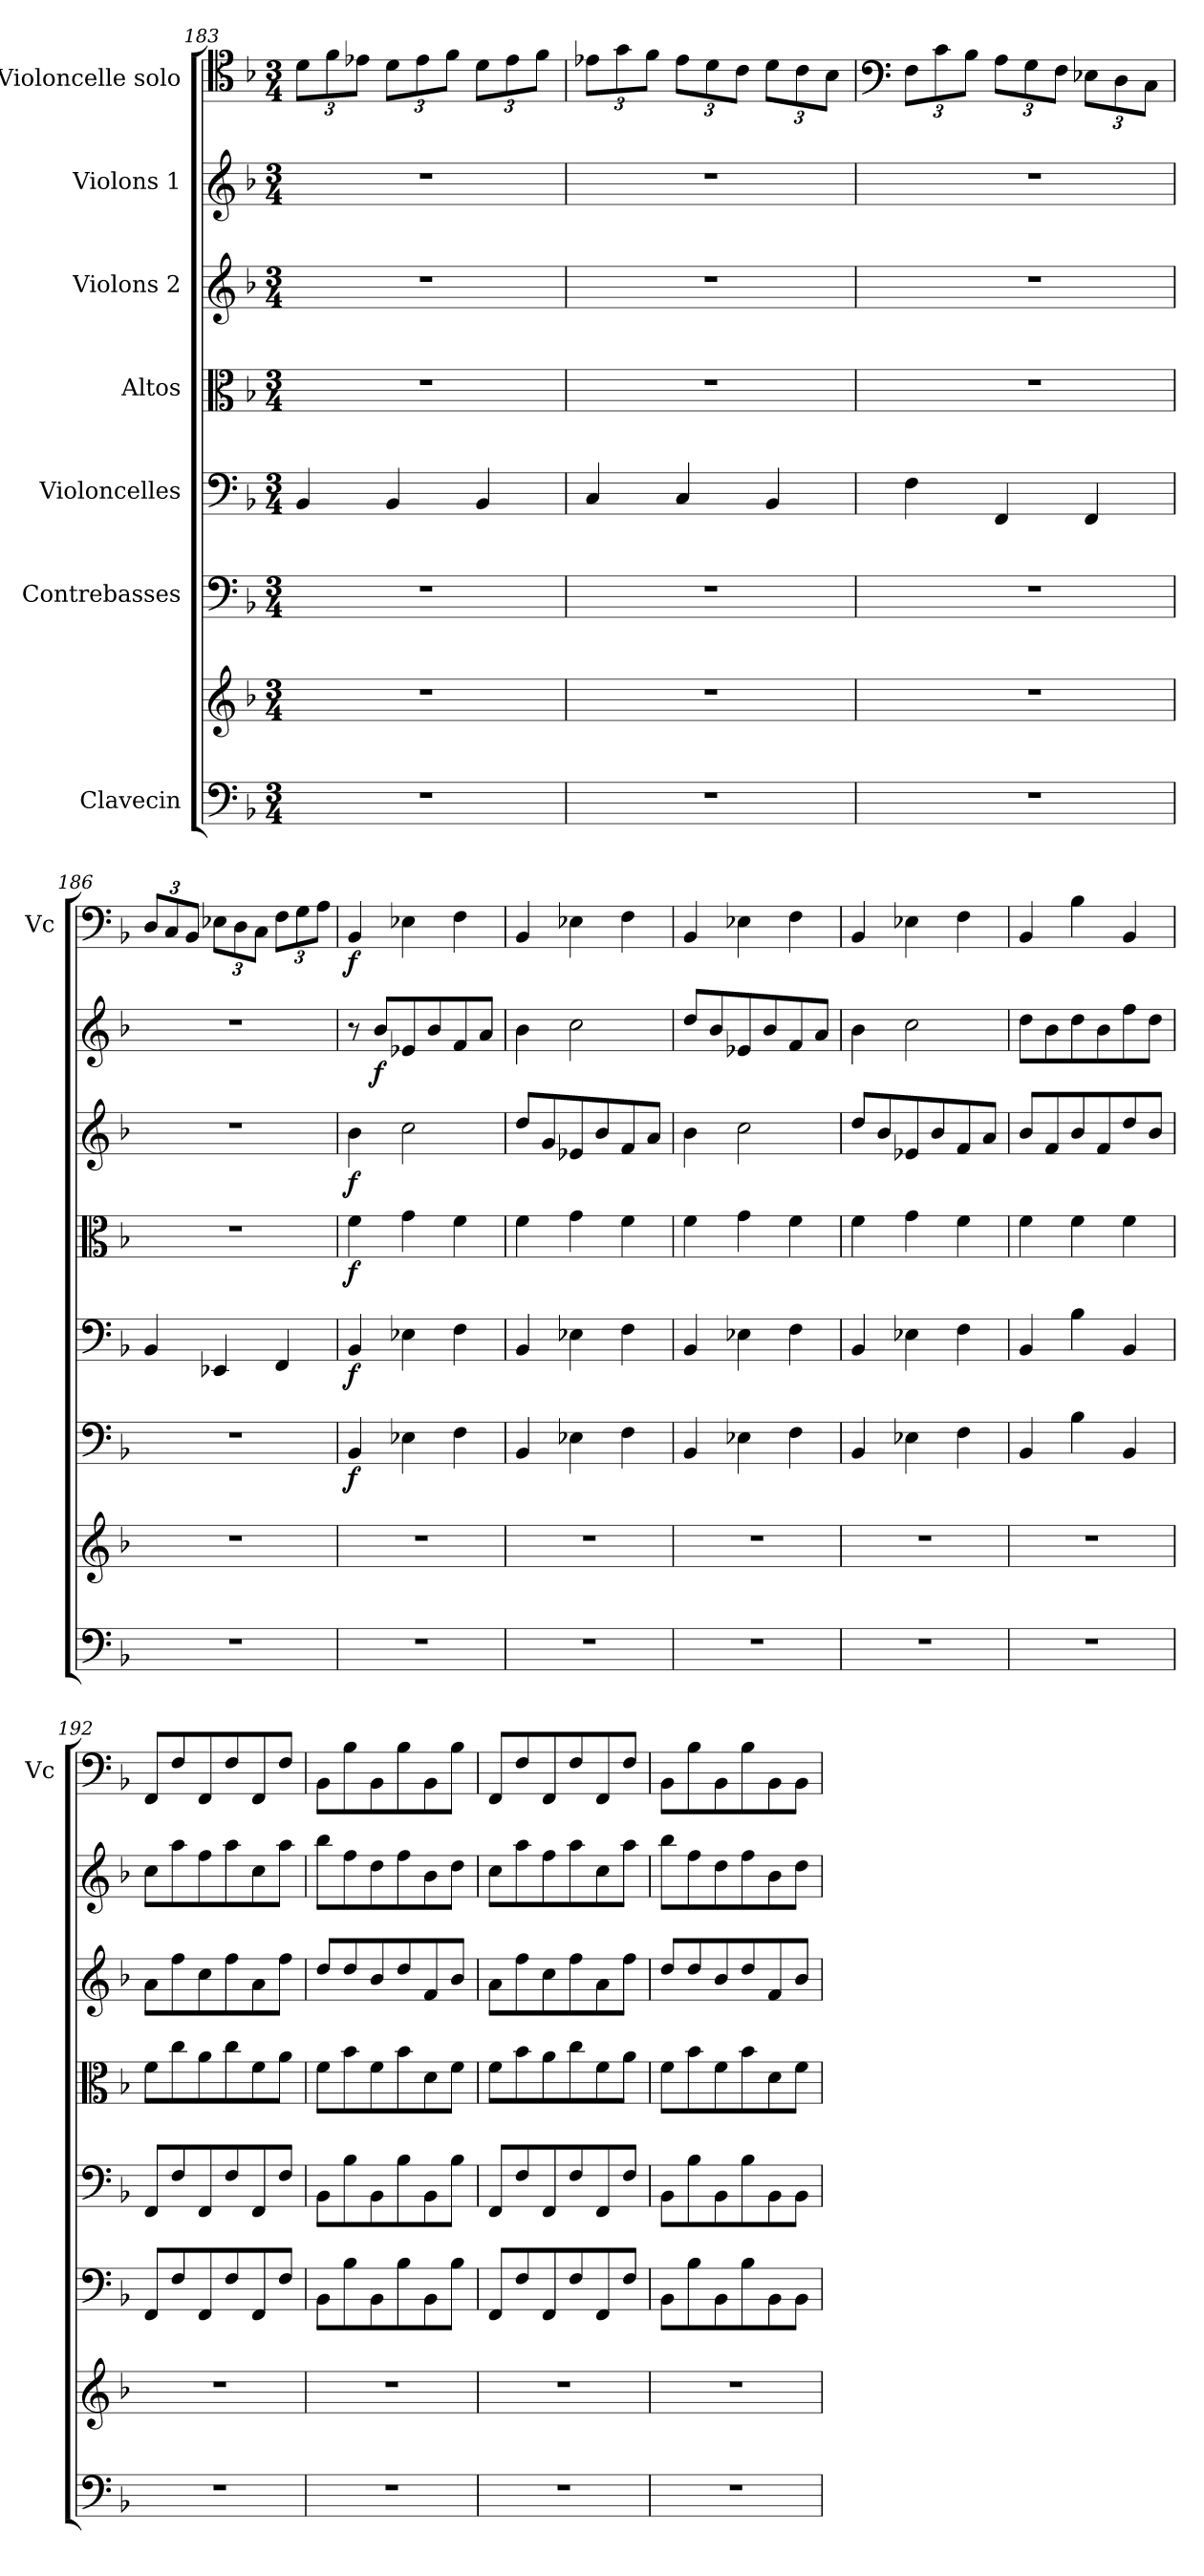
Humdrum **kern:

**kern	**kern	**kern	**dynam	**kern	**dynam	**kern	**dynam	**kern	**dynam	**kern	**dynam	**kern	**dynam
*part7	*part7	*part6	*part6	*part5	*part5	*part4	*part4	*part3	*part3	*part2	*part2	*part1	*part1
*staff8	*staff7	*staff6	*staff6	*staff5	*staff5	*staff4	*staff4	*staff3	*staff3	*staff2	*staff2	*staff1	*staff1
*I"Clavecin	*	*I"Contrebasses	*	*I"Violoncelles	*	*I"Altos	*	*I"Violons 2	*	*I"Violons 1	*	*I"Violoncelle solo	*
*	*	*	*	*	*	*	*	*	*	*	*	*I'Vc	*
*clefF4	*clefG2	*clefF4	*	*clefF4	*	*clefC3	*	*clefG2	*	*clefG2	*	*clefC4	*
*	*	*ITrd7c12	*	*	*	*	*	*	*	*	*	*	*
*k[b-]	*k[b-]	*k[b-]	*	*k[b-]	*	*k[b-]	*	*k[b-]	*	*k[b-]	*	*k[b-]	*
*M3/4	*M3/4	*M3/4	*	*M3/4	*	*M3/4	*	*M3/4	*	*M3/4	*	*M3/4	*
*	*	*	*	*	*	*	*	*	*	*	*	*Xbrackettup	*
=183	=183	=183	=183	=183	=183	=183	=183	=183	=183	=183	=183	=183	=183
2.r	2.r	2.r	.	4BB-/	.	2.r	.	2.r	.	2.r	.	12d\L	.
.	.	.	.	.	.	.	.	.	.	.	.	12f\	.
.	.	.	.	.	.	.	.	.	.	.	.	12e-X\J	.
.	.	.	.	4BB-/	.	.	.	.	.	.	.	12d\L	.
.	.	.	.	.	.	.	.	.	.	.	.	12e-\	.
.	.	.	.	.	.	.	.	.	.	.	.	12f\J	.
.	.	.	.	4BB-/	.	.	.	.	.	.	.	12d\L	.
.	.	.	.	.	.	.	.	.	.	.	.	12e-\	.
.	.	.	.	.	.	.	.	.	.	.	.	12f\J	.
=184	=184	=184	=184	=184	=184	=184	=184	=184	=184	=184	=184	=184	=184
2.r	2.r	2.r	.	4C/	.	2.r	.	2.r	.	2.r	.	12e-X\L	.
.	.	.	.	.	.	.	.	.	.	.	.	12g\	.
.	.	.	.	.	.	.	.	.	.	.	.	12f\J	.
.	.	.	.	4C/	.	.	.	.	.	.	.	12e-\L	.
.	.	.	.	.	.	.	.	.	.	.	.	12d\	.
.	.	.	.	.	.	.	.	.	.	.	.	12c\J	.
.	.	.	.	4BB-/	.	.	.	.	.	.	.	12d\L	.
.	.	.	.	.	.	.	.	.	.	.	.	12c\	.
.	.	.	.	.	.	.	.	.	.	.	.	12B-\J	.
=185	=185	=185	=185	=185	=185	=185	=185	=185	=185	=185	=185	=185	=185
*	*	*	*	*	*	*	*	*	*	*	*	*clefF4	*
2.r	2.r	2.r	.	4F\	.	2.r	.	2.r	.	2.r	.	12F\L	.
.	.	.	.	.	.	.	.	.	.	.	.	12c\	.
.	.	.	.	.	.	.	.	.	.	.	.	12B-\J	.
.	.	.	.	4FF/	.	.	.	.	.	.	.	12A\L	.
.	.	.	.	.	.	.	.	.	.	.	.	12G\	.
.	.	.	.	.	.	.	.	.	.	.	.	12F\J	.
.	.	.	.	4FF/	.	.	.	.	.	.	.	12E-X\L	.
.	.	.	.	.	.	.	.	.	.	.	.	12D\	.
.	.	.	.	.	.	.	.	.	.	.	.	12C\J	.
!!LO:LB:g=z
=186	=186	=186	=186	=186	=186	=186	=186	=186	=186	=186	=186	=186	=186
2.r	2.r	2.r	.	4BB-/	.	2.r	.	2.r	.	2.r	.	12D/L	.
.	.	.	.	.	.	.	.	.	.	.	.	12C/	.
.	.	.	.	.	.	.	.	.	.	.	.	12BB-/J	.
.	.	.	.	4EE-X/	.	.	.	.	.	.	.	12E-X\L	.
.	.	.	.	.	.	.	.	.	.	.	.	12D\	.
.	.	.	.	.	.	.	.	.	.	.	.	12C\J	.
.	.	.	.	4FF/	.	.	.	.	.	.	.	12F\L	.
.	.	.	.	.	.	.	.	.	.	.	.	12G\	.
.	.	.	.	.	.	.	.	.	.	.	.	12A\J	.
=187	=187	=187	=187	=187	=187	=187	=187	=187	=187	=187	=187	=187	=187
!	!	!	!LO:DY:b	!	!LO:DY:b	!	!LO:DY:b	!	!LO:DY:b	!	!	!	!LO:DY:b
2.r	2.r	4BBB-/	f	4BB-/	f	4f\	f	4b-\	f	8r	.	4BB-/	f
!	!	!	!	!	!	!	!	!	!	!	!LO:DY:b	!	!
.	.	.	.	.	.	.	.	.	.	8b-/L	f	.	.
.	.	4EE-X\	.	4E-X\	.	4g\	.	2cc\	.	8e-X/	.	4E-X\	.
.	.	.	.	.	.	.	.	.	.	8b-/	.	.	.
.	.	4FF\	.	4F\	.	4f\	.	.	.	8f/	.	4F\	.
.	.	.	.	.	.	.	.	.	.	8a/J	.	.	.
=188	=188	=188	=188	=188	=188	=188	=188	=188	=188	=188	=188	=188	=188
2.r	2.r	4BBB-/	.	4BB-/	.	4f\	.	8dd/L	.	4b-\	.	4BB-/	.
.	.	.	.	.	.	.	.	8g/	.	.	.	.	.
.	.	4EE-X\	.	4E-X\	.	4g\	.	8e-X/	.	2cc\	.	4E-X\	.
.	.	.	.	.	.	.	.	8b-/	.	.	.	.	.
.	.	4FF\	.	4F\	.	4f\	.	8f/	.	.	.	4F\	.
.	.	.	.	.	.	.	.	8a/J	.	.	.	.	.
=189	=189	=189	=189	=189	=189	=189	=189	=189	=189	=189	=189	=189	=189
2.r	2.r	4BBB-/	.	4BB-/	.	4f\	.	4b-\	.	8dd/L	.	4BB-/	.
.	.	.	.	.	.	.	.	.	.	8b-/	.	.	.
.	.	4EE-X\	.	4E-X\	.	4g\	.	2cc\	.	8e-X/	.	4E-X\	.
.	.	.	.	.	.	.	.	.	.	8b-/	.	.	.
.	.	4FF\	.	4F\	.	4f\	.	.	.	8f/	.	4F\	.
.	.	.	.	.	.	.	.	.	.	8a/J	.	.	.
=190	=190	=190	=190	=190	=190	=190	=190	=190	=190	=190	=190	=190	=190
2.r	2.r	4BBB-/	.	4BB-/	.	4f\	.	8dd/L	.	4b-\	.	4BB-/	.
.	.	.	.	.	.	.	.	8b-/	.	.	.	.	.
.	.	4EE-X\	.	4E-X\	.	4g\	.	8e-X/	.	2cc\	.	4E-X\	.
.	.	.	.	.	.	.	.	8b-/	.	.	.	.	.
.	.	4FF\	.	4F\	.	4f\	.	8f/	.	.	.	4F\	.
.	.	.	.	.	.	.	.	8a/J	.	.	.	.	.
=191	=191	=191	=191	=191	=191	=191	=191	=191	=191	=191	=191	=191	=191
2.r	2.r	4BBB-/	.	4BB-/	.	4f\	.	8b-/L	.	8dd\L	.	4BB-/	.
.	.	.	.	.	.	.	.	8f/	.	8b-\	.	.	.
.	.	4BB-\	.	4B-\	.	4f\	.	8b-/	.	8dd\	.	4B-\	.
.	.	.	.	.	.	.	.	8f/	.	8b-\	.	.	.
.	.	4BBB-/	.	4BB-/	.	4f\	.	8dd/	.	8ff\	.	4BB-/	.
.	.	.	.	.	.	.	.	8b-/J	.	8dd\J	.	.	.
!!LO:PB:g=z
=192	=192	=192	=192	=192	=192	=192	=192	=192	=192	=192	=192	=192	=192
2.r	2.r	8FFF/L	.	8FF/L	.	8f\L	.	8a\L	.	8cc\L	.	8FF/L	.
.	.	8FF/	.	8F/	.	8cc\	.	8ff\	.	8aa\	.	8F/	.
.	.	8FFF/	.	8FF/	.	8a\	.	8cc\	.	8ff\	.	8FF/	.
.	.	8FF/	.	8F/	.	8cc\	.	8ff\	.	8aa\	.	8F/	.
.	.	8FFF/	.	8FF/	.	8f\	.	8a\	.	8cc\	.	8FF/	.
.	.	8FF/J	.	8F/J	.	8a\J	.	8ff\J	.	8aa\J	.	8F/J	.
=193	=193	=193	=193	=193	=193	=193	=193	=193	=193	=193	=193	=193	=193
2.r	2.r	8BBB-\L	.	8BB-\L	.	8f\L	.	8dd/L	.	8bb-\L	.	8BB-\L	.
.	.	8BB-\	.	8B-\	.	8b-\	.	8dd/	.	8ff\	.	8B-\	.
.	.	8BBB-\	.	8BB-\	.	8f\	.	8b-/	.	8dd\	.	8BB-\	.
.	.	8BB-\	.	8B-\	.	8b-\	.	8dd/	.	8ff\	.	8B-\	.
.	.	8BBB-\	.	8BB-\	.	8d\	.	8f/	.	8b-\	.	8BB-\	.
.	.	8BB-\J	.	8B-\J	.	8f\J	.	8b-/J	.	8dd\J	.	8B-\J	.
=194	=194	=194	=194	=194	=194	=194	=194	=194	=194	=194	=194	=194	=194
2.r	2.r	8FFF/L	.	8FF/L	.	8f\L	.	8a\L	.	8cc\L	.	8FF/L	.
.	.	8FF/	.	8F/	.	8b-\	.	8ff\	.	8aa\	.	8F/	.
.	.	8FFF/	.	8FF/	.	8a\	.	8cc\	.	8ff\	.	8FF/	.
.	.	8FF/	.	8F/	.	8cc\	.	8ff\	.	8aa\	.	8F/	.
.	.	8FFF/	.	8FF/	.	8f\	.	8a\	.	8cc\	.	8FF/	.
.	.	8FF/J	.	8F/J	.	8a\J	.	8ff\J	.	8aa\J	.	8F/J	.
=195	=195	=195	=195	=195	=195	=195	=195	=195	=195	=195	=195	=195	=195
2.r	2.r	8BBB-\L	.	8BB-\L	.	8f\L	.	8dd/L	.	8bb-\L	.	8BB-\L	.
.	.	8BB-\	.	8B-\	.	8b-\	.	8dd/	.	8ff\	.	8B-\	.
.	.	8BBB-\	.	8BB-\	.	8f\	.	8b-/	.	8dd\	.	8BB-\	.
.	.	8BB-\	.	8B-\	.	8b-\	.	8dd/	.	8ff\	.	8B-\	.
.	.	8BBB-\	.	8BB-\	.	8d\	.	8f/	.	8b-\	.	8BB-\	.
.	.	8BBB-\J	.	8BB-\J	.	8f\J	.	8b-/J	.	8dd\J	.	8BB-\J	.
=	=	=	=	=	=	=	=	=	=	=	=	=	=
*-	*-	*-	*-	*-	*-	*-	*-	*-	*-	*-	*-	*-	*-
